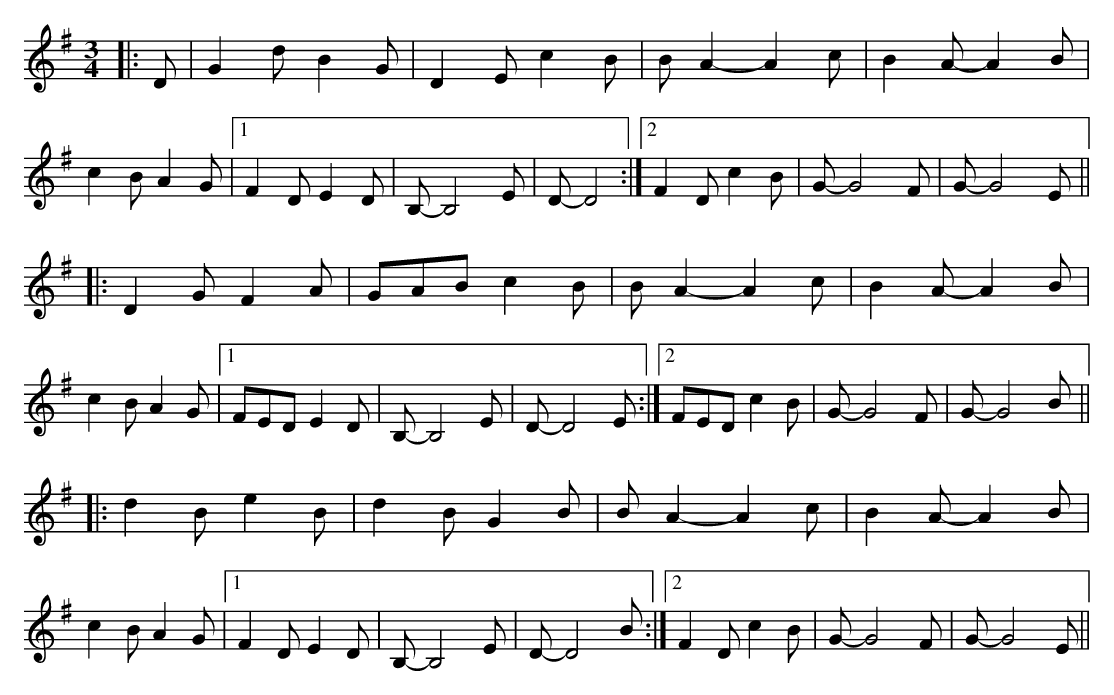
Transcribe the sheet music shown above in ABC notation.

X:1
M:3/4
K:G
|:D|G2d B2G|D2E c2B|BA2-A2c|B2A-A2B|
c2B A2G|1 F2D E2D|B,-B,4E|D-D4:|2 F2D c2B|G-G4F|G-G4E||
|:D2G F2A|GAB c2B|BA2-A2c|B2A-A2B|
c2B A2G|1 FED E2D|B,-B,4E|D-D4E:|2 FED c2B|G-G4F|G-G4B||
|:d2B e2B|d2B G2B|BA2-A2c|B2A-A2B|
c2B A2G|1 F2D E2D|B,-B,4E|D-D4B:|2 F2D c2B|G-G4F|G-G4E||
